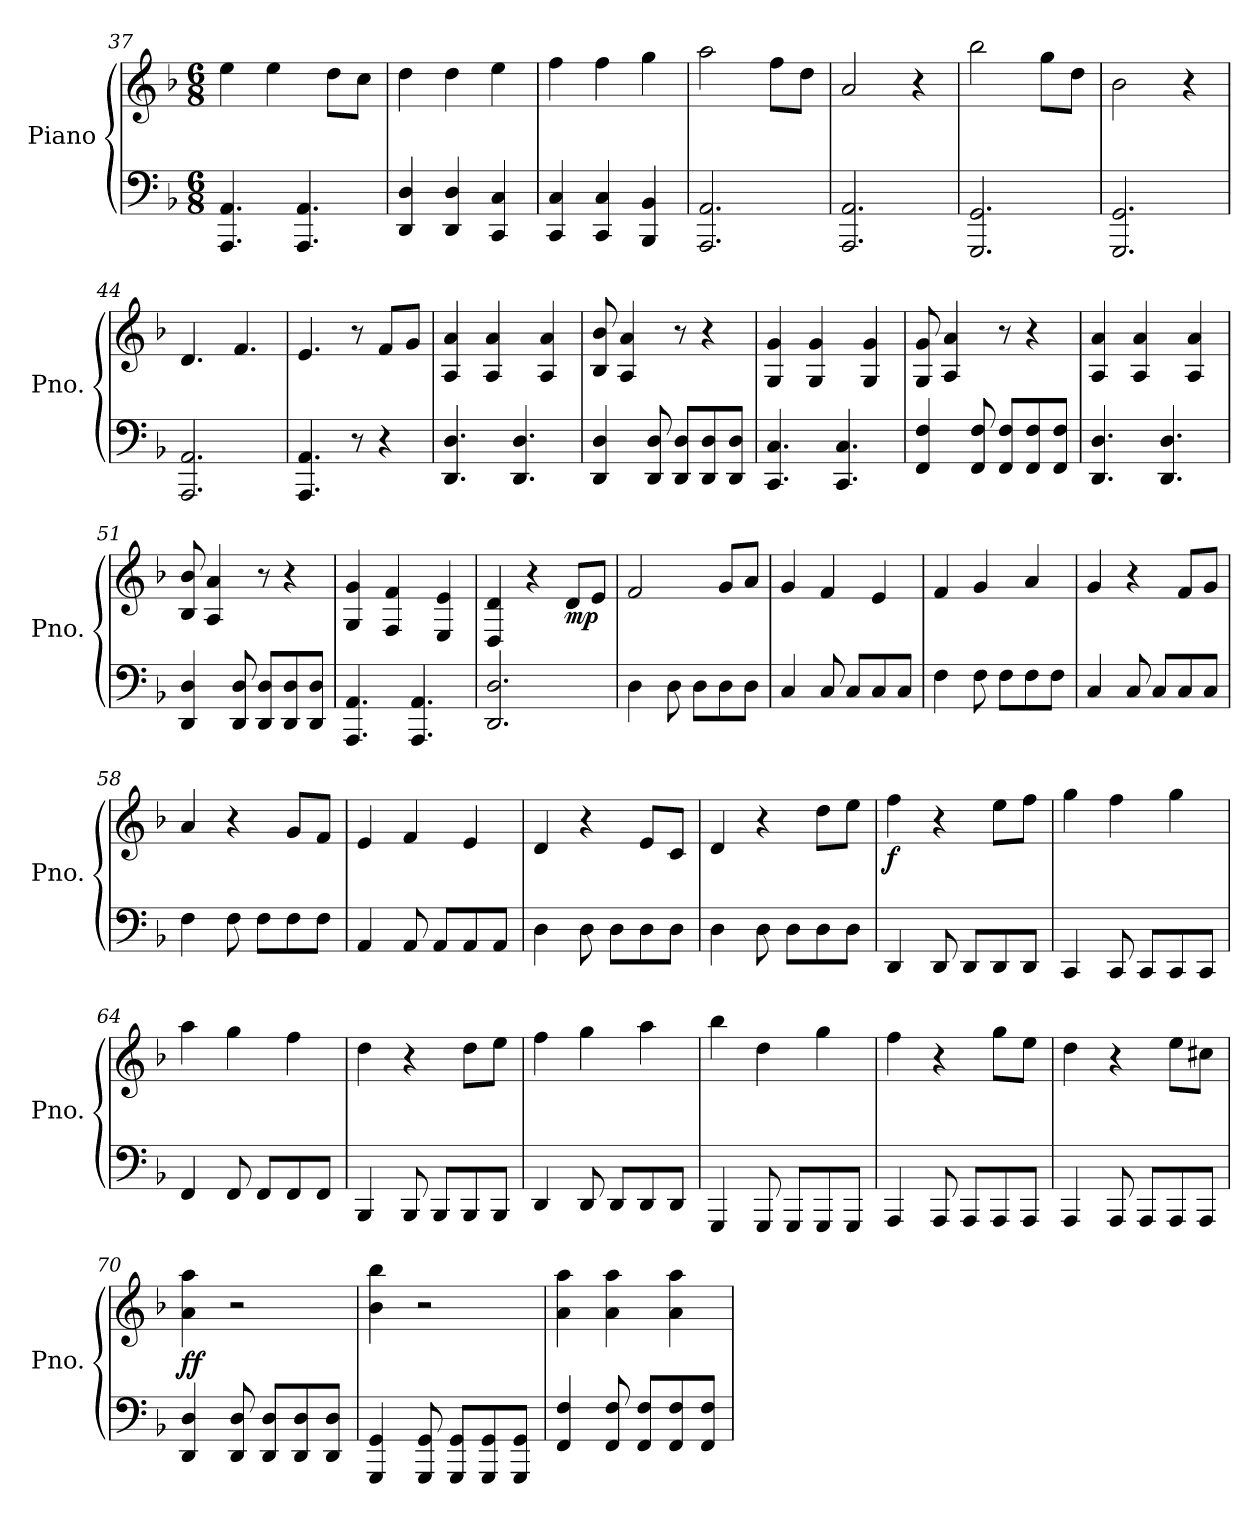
**kern	**kern	**dynam
*part1	*part1	*part1
*staff2	*staff1	*staff1/2
*I"Piano	*	*
*I'Pno.	*	*
*clefF4	*clefG2	*
*k[b-]	*k[b-]	*
*M6/8	*M6/8	*
=37	=37	=37
4.AAA/ 4.AA/	4ee\	.
.	4ee\	.
4.AAA/ 4.AA/	.	.
.	8dd\L	.
.	8cc\J	.
=38	=38	=38
4DD/ 4D/	4dd\	.
4DD/ 4D/	4dd\	.
4CC/ 4C/	4ee\	.
=39	=39	=39
4CC/ 4C/	4ff\	.
4CC/ 4C/	4ff\	.
4BBB-/ 4BB-/	4gg\	.
=40	=40	=40
2.AAA/ 2.AA/	2aa\	.
.	8ff\L	.
.	8dd\J	.
=41	=41	=41
2.AAA/ 2.AA/	2a/	.
.	4r	.
=42	=42	=42
2.GGG/ 2.GG/	2bb-\	.
.	8gg\L	.
.	8dd\J	.
!!LO:PB:g=z
=43	=43	=43
2.GGG/ 2.GG/	2b-\	.
.	4r	.
=44	=44	=44
2.AAA/ 2.AA/	4.d/	.
.	4.f/	.
=45	=45	=45
4.AAA/ 4.AA/	4.e/	.
8r	8r	.
4r	8f/L	.
.	8g/J	.
=46	=46	=46
4.DD/ 4.D/	4A/ 4a/	.
.	4A/ 4a/	.
4.DD/ 4.D/	.	.
.	4A/ 4a/	.
=47	=47	=47
4DD/ 4D/	8B-/ 8b-/	.
.	4A/ 4a/	.
8DD/ 8D/	.	.
8DD/ 8D/L	8r	.
8DD/ 8D/	4r	.
8DD/ 8D/J	.	.
=48	=48	=48
4.CC/ 4.C/	4G/ 4g/	.
.	4G/ 4g/	.
4.CC/ 4.C/	.	.
.	4G/ 4g/	.
=49	=49	=49
4FF/ 4F/	8G/ 8g/	.
.	4A/ 4a/	.
8FF/ 8F/	.	.
8FF/ 8F/L	8r	.
8FF/ 8F/	4r	.
8FF/ 8F/J	.	.
=50	=50	=50
4.DD/ 4.D/	4A/ 4a/	.
.	4A/ 4a/	.
4.DD/ 4.D/	.	.
.	4A/ 4a/	.
!!LO:LB:g=z
=51	=51	=51
4DD/ 4D/	8B-/ 8b-/	.
.	4A/ 4a/	.
8DD/ 8D/	.	.
8DD/ 8D/L	8r	.
8DD/ 8D/	4r	.
8DD/ 8D/J	.	.
=52	=52	=52
4.AAA/ 4.AA/	4G/ 4g/	.
.	4F/ 4f/	.
4.AAA/ 4.AA/	.	.
.	4E/ 4e/	.
=53	=53	=53
2.DD/ 2.D/	4D/ 4d/	.
.	4r	.
!	!	!LO:DY:b
.	8d/L	mp
.	8e/J	.
=54	=54	=54
4D\	2f/	.
8D\	.	.
8D\L	.	.
8D\	8g/L	.
8D\J	8a/J	.
=55	=55	=55
4C/	4g/	.
8C/	4f/	.
8C/L	.	.
8C/	4e/	.
8C/J	.	.
=56	=56	=56
4F\	4f/	.
8F\	4g/	.
8F\L	.	.
8F\	4a/	.
8F\J	.	.
=57	=57	=57
4C/	4g/	.
8C/	4r	.
8C/L	.	.
8C/	8f/L	.
8C/J	8g/J	.
=58	=58	=58
4F\	4a/	.
8F\	4r	.
8F\L	.	.
8F\	8g/L	.
8F\J	8f/J	.
!!LO:LB:g=z
=59	=59	=59
4AA/	4e/	.
8AA/	4f/	.
8AA/L	.	.
8AA/	4e/	.
8AA/J	.	.
=60	=60	=60
4D\	4d/	.
8D\	4r	.
8D\L	.	.
8D\	8e/L	.
8D\J	8c/J	.
=61	=61	=61
4D\	4d/	.
8D\	4r	.
8D\L	.	.
8D\	8dd\L	.
8D\J	8ee\J	.
=62	=62	=62
!	!	!LO:DY:b
4DD/	4ff\	f
8DD/	4r	.
8DD/L	.	.
8DD/	8ee\L	.
8DD/J	8ff\J	.
=63	=63	=63
4CC/	4gg\	.
8CC/	4ff\	.
8CC/L	.	.
8CC/	4gg\	.
8CC/J	.	.
=64	=64	=64
4FF/	4aa\	.
8FF/	4gg\	.
8FF/L	.	.
8FF/	4ff\	.
8FF/J	.	.
=65	=65	=65
4BBB-/	4dd\	.
8BBB-/	4r	.
8BBB-/L	.	.
8BBB-/	8dd\L	.
8BBB-/J	8ee\J	.
!!LO:LB:g=z
=66	=66	=66
4DD/	4ff\	.
8DD/	4gg\	.
8DD/L	.	.
8DD/	4aa\	.
8DD/J	.	.
=67	=67	=67
4GGG/	4bb-\	.
8GGG/	4dd\	.
8GGG/L	.	.
8GGG/	4gg\	.
8GGG/J	.	.
=68	=68	=68
4AAA/	4ff\	.
8AAA/	4r	.
8AAA/L	.	.
8AAA/	8gg\L	.
8AAA/J	8ee\J	.
=69	=69	=69
4AAA/	4dd\	.
8AAA/	4r	.
8AAA/L	.	.
8AAA/	8ee\L	.
8AAA/J	8cc#X\J	.
=70	=70	=70
!	!	!LO:DY:b
4DD/ 4D/	4a\ 4aa\	ff
8DD/ 8D/	2r	.
8DD/ 8D/L	.	.
8DD/ 8D/	.	.
8DD/ 8D/J	.	.
=71	=71	=71
4GGG/ 4GG/	4b-\ 4bb-\	.
8GGG/ 8GG/	2r	.
8GGG/ 8GG/L	.	.
8GGG/ 8GG/	.	.
8GGG/ 8GG/J	.	.
!!LO:LB:g=z
=72	=72	=72
4FF/ 4F/	4a\ 4aa\	.
8FF/ 8F/	4a\ 4aa\	.
8FF/ 8F/L	.	.
8FF/ 8F/	4a\ 4aa\	.
8FF/ 8F/J	.	.
=	=	=
*-	*-	*-
